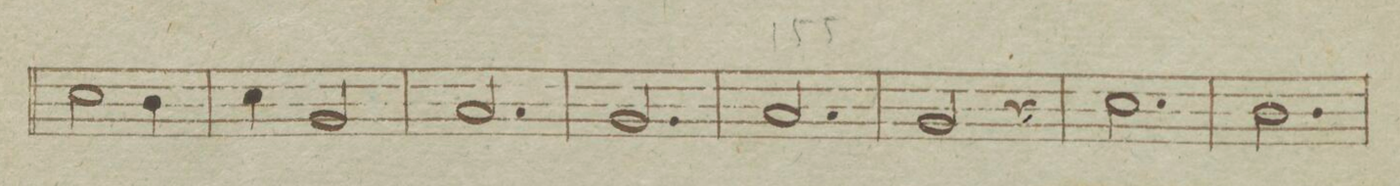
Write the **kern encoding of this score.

**kern	**dynam
*I"Clarinetto Secondo in B.	*
*clefG2	*
*k[b-e-]	*
*met(c)	*
*M3/4	*
2b-\	.
4a\	.
=152	=152
4b-\	.
2f/	.
=153	=153
2.g/	.
=154	=154
2.f/	.
=155	=155
2.g/	.
=156	=156
2f/	.
4r	.
=157	=157
2.b-\	.
=158	=158
2.a\	.
=159	=159
*-	*-
